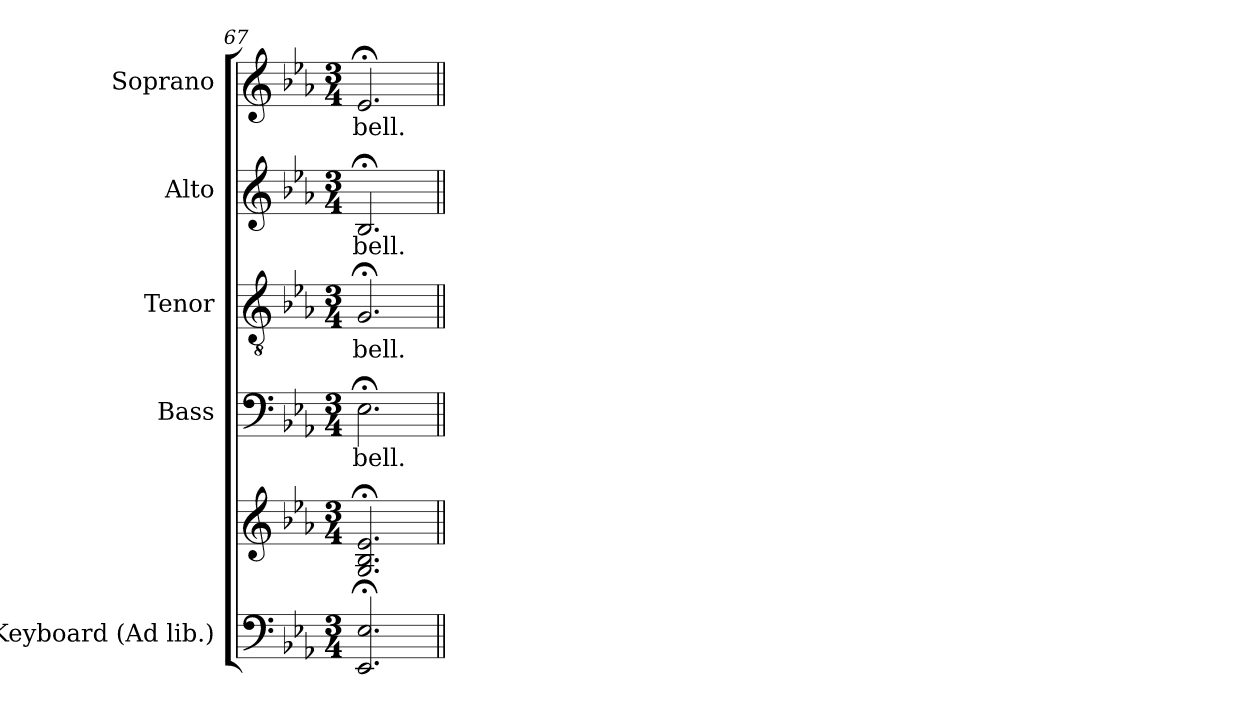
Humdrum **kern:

**kern	**kern	**kern	**text	**kern	**text	**kern	**text	**kern	**text
*part5	*part5	*part4	*part4	*part3	*part3	*part2	*part2	*part1	*part1
*staff6	*staff5	*staff4	*staff4	*staff3	*staff3	*staff2	*staff2	*staff1	*staff1
*I"Keyboard (Ad lib.)	*	*I"Bass	*	*I"Tenor	*	*I"Alto	*	*I"Soprano	*
*I'Kbd.	*	*I'B.	*	*I'T.	*	*I'A.	*	*I'S.	*
*clefF4	*clefG2	*clefF4	*	*clefGv2	*	*clefG2	*	*clefG2	*
*	*	*	*	*ITrd7c12	*	*	*	*	*
*k[b-e-a-]	*k[b-e-a-]	*k[b-e-a-]	*	*k[b-e-a-]	*	*k[b-e-a-]	*	*k[b-e-a-]	*
*E-:	*E-:	*E-:	*	*E-:	*	*E-:	*	*E-:	*
*M3/4	*M3/4	*M3/4	*	*M3/4	*	*M3/4	*	*M3/4	*
=67	=67	=67	=67	=67	=67	=67	=67	=67	=67
!	!	!	!LO:LY:b:color=#000000	!	!	!	!	!	!
!	!	!	!	!	!LO:LY:b:color=#000000	!	!	!	!
!	!	!	!	!	!	!	!LO:LY:b:color=#000000	!	!
!	!	!	!	!	!	!	!	!	!LO:LY:b:color=#000000
2.EE-i/; 2.E-i;	2.Gi/; 2.B-i; 2.e-i;	2.E-;i\	bell.	2.GG;i/	bell.	2.B-;i/	bell.	2.e-;i/	bell.
=||	=||	=||	=||	=||	=||	=||	=||	=||	=||
*-	*-	*-	*-	*-	*-	*-	*-	*-	*-
